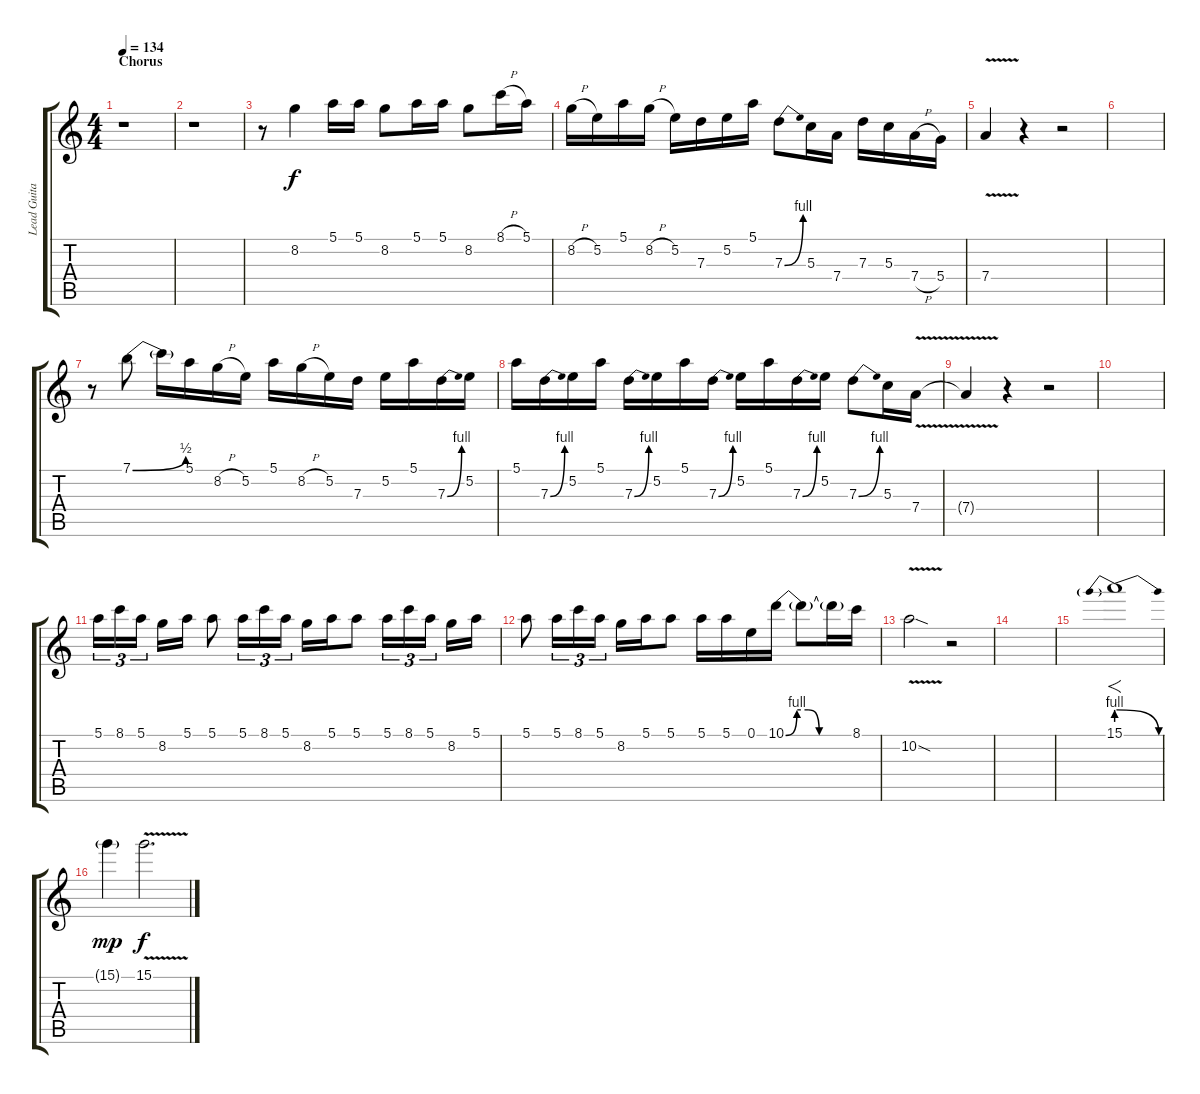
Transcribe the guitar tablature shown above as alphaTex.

\track ("Lead Guitar" "Lead Guita") {instrument overdrivenguitar}
\staff {score tabs}
\tuning (E4 B3 G3 D3 A2 E2) {hide}
\ts (4 4)
\section ("" "Chorus")
\tempo 134
\clef g2
\ks c
r.1{dy f} |
r.1 |
r.8 8.2.4 5.1.16 5.1.16 8.2.8 5.1.16 5.1.16 8.2.8 8.1{h}.16 5.1.16 |
8.2{h}.16 5.2.16 5.1.16 8.2{h}.16 5.2.16 7.3.16 5.2.16 5.1.16 7.3{be (bend 0 0 60 4)}.8 5.3.16 7.4.16 7.3.16 5.3.16 7.4{h}.16 5.4.16 |
7.4{v}.4 r.4 r.2 |
|
r.8 7.1{be (bend 0 0 60 2)}.8 7.1{t}.16 5.1.16 8.2{h}.16 5.2.16 5.1.16 8.2{h}.16 5.2.16 7.3.16 5.2.16 5.1.16 7.3{be (bend 0 0 60 4)}.16 5.2.16 |
5.1.16 7.3{be (bend 0 0 60 4)}.16 5.2.16 5.1.16 7.3{be (bend 0 0 60 4)}.16 5.2.16 5.1.16 7.3{be (bend 0 0 60 4)}.16 5.2.16 5.1.16 7.3{be (bend 0 0 60 4)}.16 5.2.16 7.3{be (bend 0 0 60 4)}.8 5.3.16 7.4{v}.16 |
7.4{t}.4 r.4 r.2 |
|
5.1.16{tu (3 2)} 8.1.16{tu (3 2)} 5.1.16{tu (3 2) beam splitsecondary} 8.2.16 5.1.16 5.1.8 5.1.16{tu (3 2)} 8.1.16{tu (3 2)} 5.1.16{tu (3 2)} 8.2.16 5.1.16 5.1.8 5.1.16{tu (3 2)} 8.1.16{tu (3 2)} 5.1.16{tu (3 2) beam splitsecondary} 8.2.16 5.1.16 |
5.1.8 5.1.16{tu (3 2)} 8.1.16{tu (3 2)} 5.1.16{tu (3 2)} 8.2.16 5.1.16 5.1.8 5.1.16 5.1.16 0.1.16 10.1{be (custom 0 0 10 4 20 4 30 0 60 0)}.16 10.1{t}.8 10.1{t}.16 8.1.16 |
10.2{v sod}.2 r.2 |
|
15.1{be (prebendrelease 0 4 60 0)}.1{f} |
15.1{g}.4{dy mp} 15.1{v}.2{d dy f}
